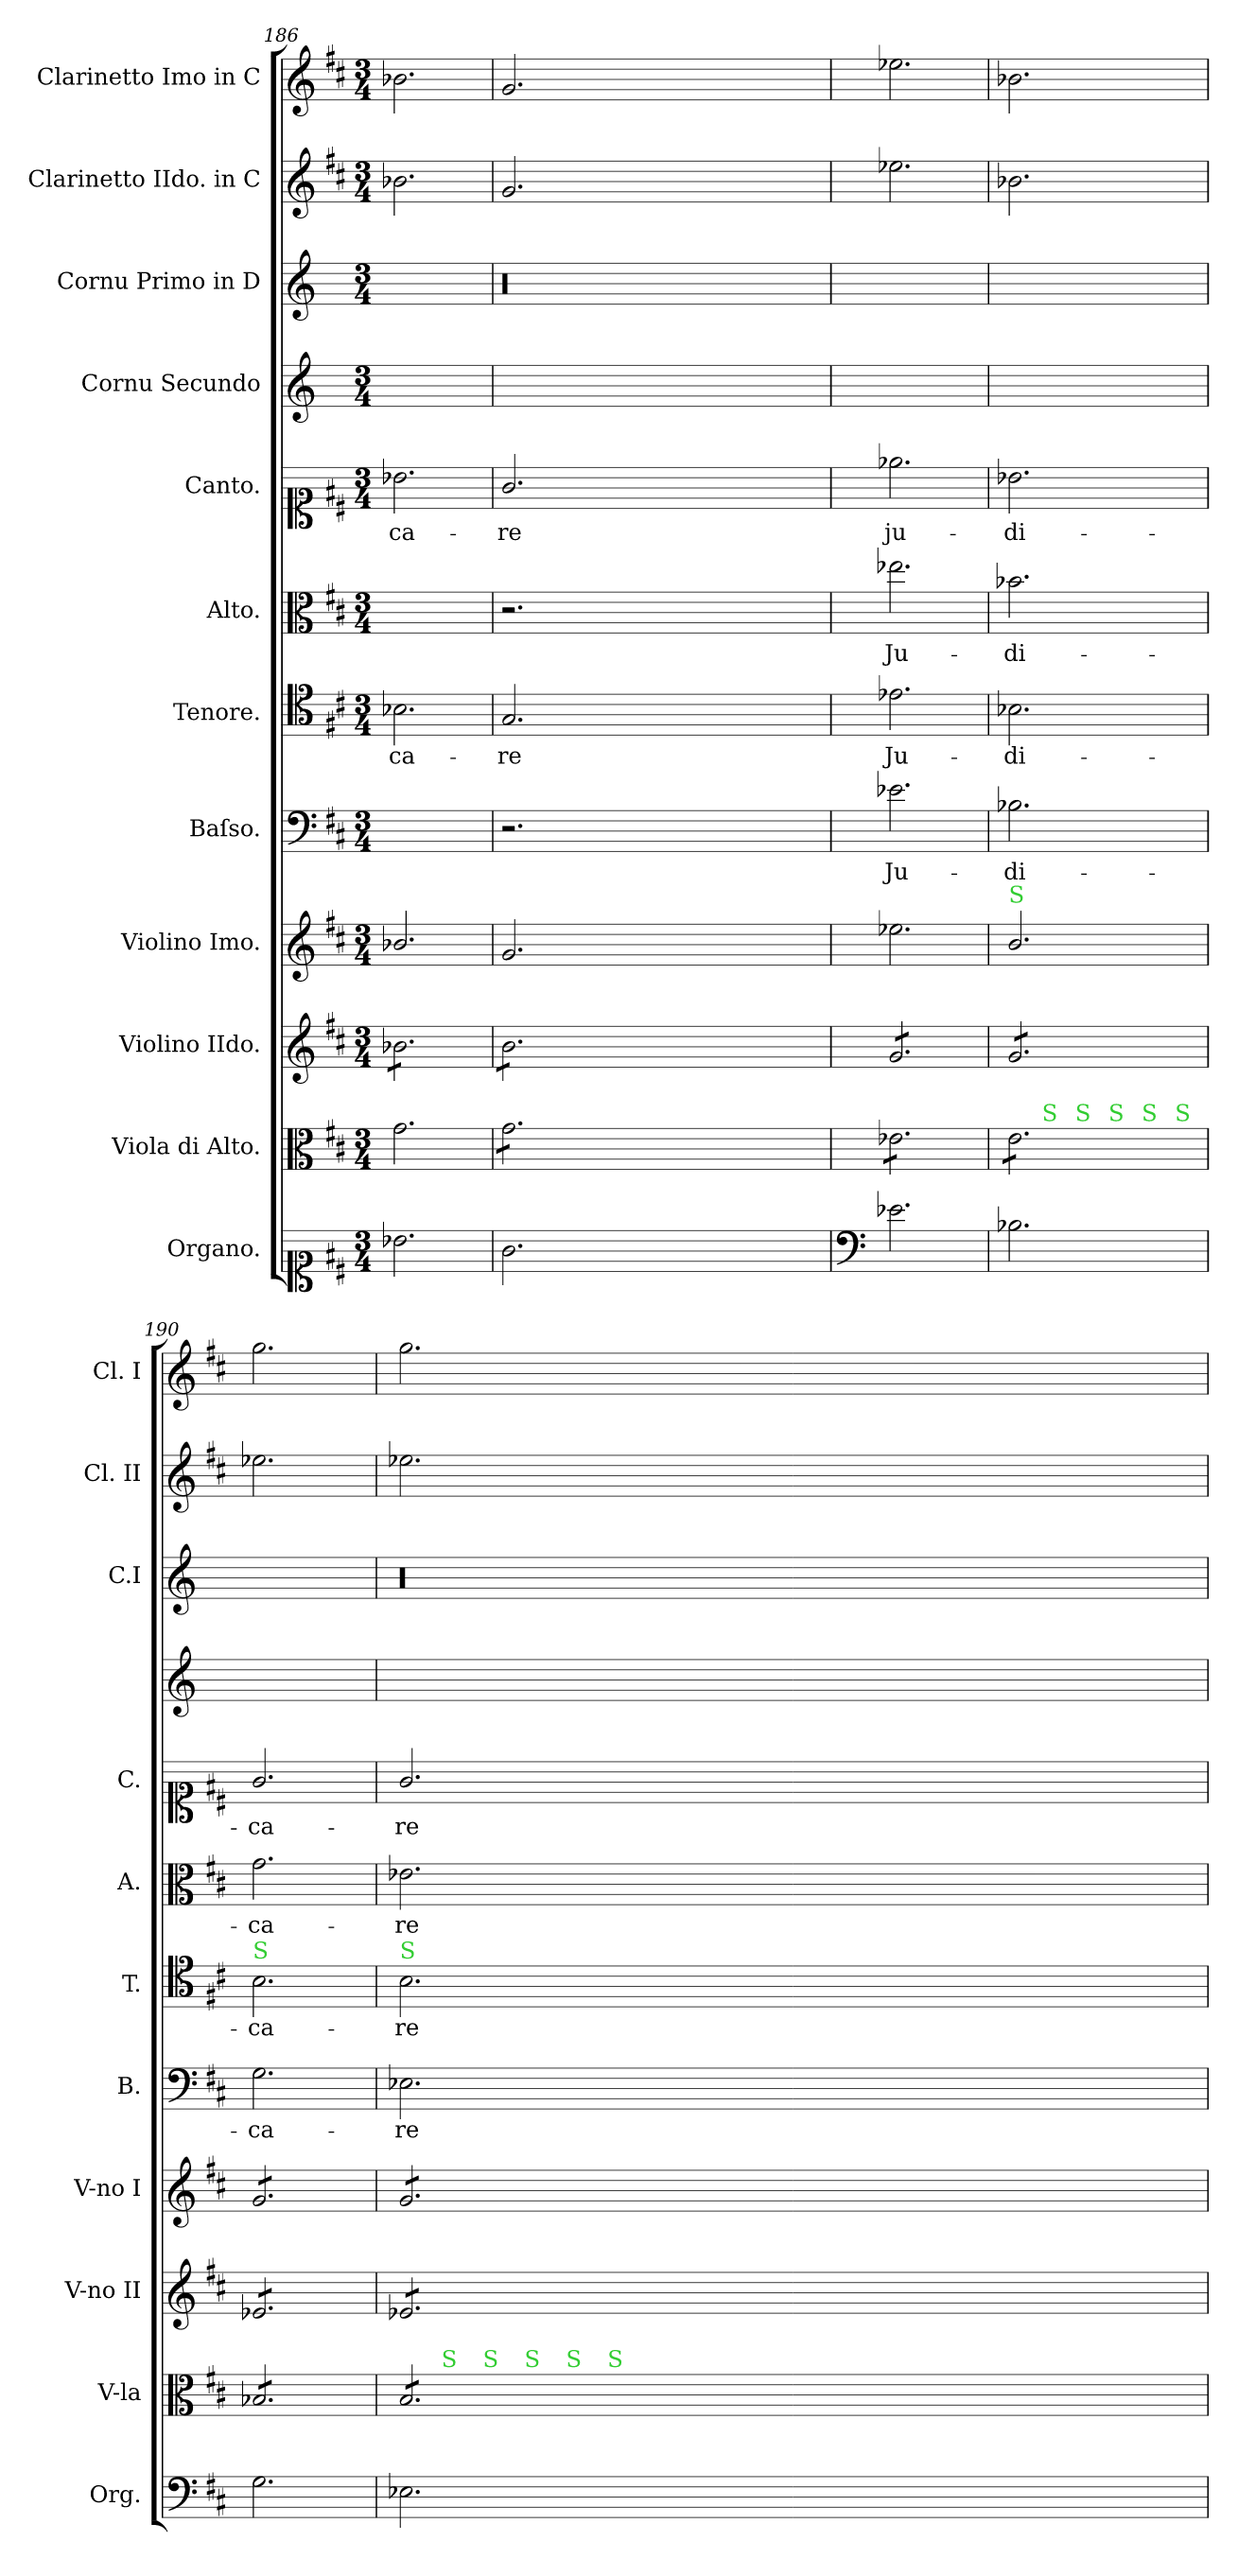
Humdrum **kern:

**kern	**kern	**kern	**kern	**kern	**text	**kern	**text	**kern	**text	**kern	**text	**kern	**kern	**kern	**kern
*part12	*part11	*part10	*part9	*part8	*part8	*part7	*part7	*part6	*part6	*part5	*part5	*part4	*part3	*part2	*part1
*staff12	*staff11	*staff10	*staff9	*staff8	*staff8	*staff7	*staff7	*staff6	*staff6	*staff5	*staff5	*staff4	*staff3	*staff2	*staff1
*I"Organo.	*I"Viola di Alto.	*I"Violino IIdo.	*I"Violino Imo.	*I"Baſso.	*	*I"Tenore.	*	*I"Alto.	*	*I"Canto.	*	*I"Cornu Secundo	*I"Cornu Primo in D	*I"Clarinetto IIdo. in C	*I"Clarinetto Imo in C
*I'Org.	*I'V-la	*I'V-no II	*I'V-no I	*I'B.	*	*I'T.	*	*I'A.	*	*I'C.	*	*	*I'C.I	*I'Cl. II	*I'Cl. I
*clefC1	*clefC3	*clefG2	*clefG2	*clefF4	*	*clefC4	*	*clefC3	*	*clefC1	*	*clefG2	*clefG2	*clefG2	*clefG2
*	*	*	*	*	*	*	*	*	*	*	*	*ITrd6c10	*ITrd6c10	*	*
*k[f#c#]	*k[f#c#]	*k[f#c#]	*k[f#c#]	*k[f#c#]	*	*k[f#c#]	*	*k[f#c#]	*	*k[f#c#]	*	*k[f#c#]	*k[f#c#]	*k[f#c#]	*k[f#c#]
*M3/4	*M3/4	*M3/4	*M3/4	*M3/4	*	*M3/4	*	*M3/4	*	*M3/4	*	*M3/4	*M3/4	*M3/4	*M3/4
=186	=186	=186	=186	=186	=186	=186	=186	=186	=186	=186	=186	=186	=186	=186	=186
*	*	*tremolo	*	*	*	*	*	*	*	*	*	*	*	*	*
2.b-X\	2.g\	8b-X\L	2.b-X/	2.ryy	.	2.B-X\	-ca-	2.ryy	.	2.b-X\	-ca-	2.ryy	2.ryy	2.b-X\	2.b-X\
.	.	8b-X\	.	.	.	.	.	.	.	.	.	.	.	.	.
.	.	8b-X\	.	.	.	.	.	.	.	.	.	.	.	.	.
.	.	8b-X\	.	.	.	.	.	.	.	.	.	.	.	.	.
.	.	8b-X\	.	.	.	.	.	.	.	.	.	.	.	.	.
.	.	8b-X\J	.	.	.	.	.	.	.	.	.	.	.	.	.
=187	=187	=187	=187	=187	=187	=187	=187	=187	=187	=187	=187	=187	=187	=187	=187
!	!	!	!	!	!	!	!	!	!	!	!	!	!LO:N:vis=00	!	!
*	*tremolo	*	*	*	*	*	*	*	*	*	*	*	*	*	*
2.g\	8g\L	8b\L	2.g/	2.r	.	2.G/	-re	2.r	.	2.g/	-re	2.ryy	0.r	2.g/	2.g/
.	8g\	8b\	.	.	.	.	.	.	.	.	.	.	.	.	.
.	8g\	8b\	.	.	.	.	.	.	.	.	.	.	.	.	.
.	8g\	8b\	.	.	.	.	.	.	.	.	.	.	.	.	.
.	8g\	8b\	.	.	.	.	.	.	.	.	.	.	.	.	.
.	8g\J	8b\J	.	.	.	.	.	.	.	.	.	.	.	.	.
0ryy	0ryy	0ryy	0ryy	0ryy	.	0ryy	.	0ryy	.	0ryy	.	0ryy	.	0ryy	0ryy
4ryy	4ryy	4ryy	4ryy	4ryy	.	4ryy	.	4ryy	.	4ryy	.	4ryy	.	4ryy	4ryy
=188	=188	=188	=188	=188	=188	=188	=188	=188	=188	=188	=188	=188	=188	=188	=188
*clefF4	*	*	*	*	*	*	*	*	*	*	*	*	*	*	*
2.e-X\	8e-X\L	8g/L	2.ee-X\	2.e-X\	Ju-	2.e-X\	Ju-	2.ee-X\	Ju-	2.ee-X\	ju-	2.ryy	2.ryy	2.ee-X\	2.ee-X\
.	8e-X\	8g/	.	.	.	.	.	.	.	.	.	.	.	.	.
.	8e-X\	8g/	.	.	.	.	.	.	.	.	.	.	.	.	.
.	8e-X\	8g/	.	.	.	.	.	.	.	.	.	.	.	.	.
.	8e-X\	8g/	.	.	.	.	.	.	.	.	.	.	.	.	.
.	8e-X\J	8g/J	.	.	.	.	.	.	.	.	.	.	.	.	.
=189	=189	=189	=189	=189	=189	=189	=189	=189	=189	=189	=189	=189	=189	=189	=189
!	!	!	!LO:TX:a:color=limegreen:t=S	!	!	!	!	!	!	!	!	!	!	!	!
!	!LO:TX:a:color=limegreen:t=S	!	!	!	!	!	!	!	!	!	!	!	!	!	!
*	*^	*	*	*	*	*	*	*	*	*	*	*	*	*	*
*	*	*^	*	*	*	*	*	*	*	*	*	*	*	*	*	*
*	*	*	*^	*	*	*	*	*	*	*	*	*	*	*	*	*	*
*	*	*	*	*^	*	*	*	*	*	*	*	*	*	*	*	*	*	*
2.B-X\	8e\L	8ryy	4ryy	4.ryy	2ryy	8g/L	2.b/	2.B-X\	-di-	2.B-X\	-di-	2.b-X\	-di-	2.b-X\	-di-	2.ryy	2.ryy	2.b-X\	2.b-X\
!	!	!LO:TX:a:color=limegreen:t=S	!	!	!	!	!	!	!	!	!	!	!	!	!	!	!	!	!
.	8e\	2ryy	.	.	.	8g/	.	.	.	.	.	.	.	.	.	.	.	.	.
!	!	!	!LO:TX:a:color=limegreen:t=S	!	!	!	!	!	!	!	!	!	!	!	!	!	!	!	!
.	8e\	.	2ryy	.	.	8g/	.	.	.	.	.	.	.	.	.	.	.	.	.
!	!	!	!	!LO:TX:a:color=limegreen:t=S	!	!	!	!	!	!	!	!	!	!	!	!	!	!	!
.	8e\	.	.	4.ryy	.	8g/	.	.	.	.	.	.	.	.	.	.	.	.	.
!	!	!	!	!	!LO:TX:a:color=limegreen:t=S	!	!	!	!	!	!	!	!	!	!	!	!	!	!
.	8e\	.	.	.	4ryy	8g/	.	.	.	.	.	.	.	.	.	.	.	.	.
!	!	!LO:TX:a:color=limegreen:t=S	!	!	!	!	!	!	!	!	!	!	!	!	!	!	!	!	!
.	8e\J	8ryy	.	.	.	8g/J	.	.	.	.	.	.	.	.	.	.	.	.	.
=190	=190	=190	=190	=190	=190	=190	=190	=190	=190	=190	=190	=190	=190	=190	=190	=190	=190	=190	=190
!	!	!	!	!	!	!	!	!	!	!LO:TX:a:color=limegreen:t=S	!	!	!	!	!	!	!	!	!
*	*v	*v	*v	*v	*v	*	*	*	*	*	*	*	*	*	*	*	*	*	*
*	*	*	*tremolo	*	*	*	*	*	*	*	*	*	*	*	*
2.G\	8B-X/L	8e-X/L	8g/L	2.G\	-ca-	2.B\	-ca-	2.g\	-ca-	2.g/	-ca-	2.ryy	2.ryy	2.ee-X\	2.gg\
.	8B-X/	8e-X/	8g/	.	.	.	.	.	.	.	.	.	.	.	.
.	8B-X/	8e-X/	8g/	.	.	.	.	.	.	.	.	.	.	.	.
.	8B-X/	8e-X/	8g/	.	.	.	.	.	.	.	.	.	.	.	.
.	8B-X/	8e-X/	8g/	.	.	.	.	.	.	.	.	.	.	.	.
.	8B-X/J	8e-X/J	8g/J	.	.	.	.	.	.	.	.	.	.	.	.
=191	=191	=191	=191	=191	=191	=191	=191	=191	=191	=191	=191	=191	=191	=191	=191
!	!	!	!	!	!	!LO:TX:a:color=limegreen:t=S	!	!	!	!	!	!	!	!	!
!	!LO:TX:a:color=limegreen:t=S	!	!	!	!	!	!	!	!	!	!	!	!	!	!
!	!	!	!	!	!	!	!	!	!	!	!	!	!LO:N:vis=00	!	!
*	*^	*	*	*	*	*	*	*	*	*	*	*	*	*	*
*	*	*^	*	*	*	*	*	*	*	*	*	*	*	*	*	*
*	*	*	*^	*	*	*	*	*	*	*	*	*	*	*	*	*	*
*	*	*	*	*^	*	*	*	*	*	*	*	*	*	*	*	*	*	*
*	*	*	*	*	*^	*	*	*	*	*	*	*	*	*	*	*	*	*	*
2.E-X\	8B/L	8ryy	4ryy	4.ryy	2ryy	2ryy	8e-X/L	8g/L	2.E-X\	-re	2.B\	-re	2.e-X\	-re	2.g/	-re	2.ryy	0.r	2.ee-X\	2.gg\
!	!	!LO:TX:a:color=limegreen:t=S	!	!	!	!	!	!	!	!	!	!	!	!	!	!	!	!	!	!
.	8B/	1ryy	.	.	.	.	8e-X/	8g/	.	.	.	.	.	.	.	.	.	.	.	.
!	!	!	!LO:TX:a:color=limegreen:t=S	!	!	!	!	!	!	!	!	!	!	!	!	!	!	!	!	!
.	8B/	.	1ryy	.	.	.	8e-X/	8g/	.	.	.	.	.	.	.	.	.	.	.	.
!	!	!	!	!LO:TX:a:color=limegreen:t=S	!	!	!	!	!	!	!	!	!	!	!	!	!	!	!	!
.	8B/	.	.	1ryy	.	.	8e-X/	8g/	.	.	.	.	.	.	.	.	.	.	.	.
!	!	!	!	!	!LO:TX:a:color=limegreen:t=S	!	!	!	!	!	!	!	!	!	!	!	!	!	!	!
.	8B/	.	.	.	1ryy	8ryy	8e-X/	8g/	.	.	.	.	.	.	.	.	.	.	.	.
!	!	!	!	!	!	!LO:TX:a:color=limegreen:t=S	!	!	!	!	!	!	!	!	!	!	!	!	!	!
.	8B/J	.	.	.	.	1ryy	8e-X/J	8g/J	.	.	.	.	.	.	.	.	.	.	.	.
*	*	*	*	*	*	*	*	*Xtremolo	*	*	*	*	*	*	*	*	*	*	*	*
*	*	*	*	*	*	*	*Xtremolo	*	*	*	*	*	*	*	*	*	*	*	*	*
*	*Xtremolo	*	*	*	*	*	*	*	*	*	*	*	*	*	*	*	*	*	*	*
0ryy	0ryy	.	.	.	.	.	0ryy	0ryy	0ryy	.	0ryy	.	0ryy	.	0ryy	.	0ryy	.	0ryy	0ryy
.	.	1...ryy	.	.	.	.	.	.	.	.	.	.	.	.	.	.	.	.	.	.
.	.	.	1..ryy	.	.	.	.	.	.	.	.	.	.	.	.	.	.	.	.	.
.	.	.	.	1ryy	.	.	.	.	.	.	.	.	.	.	.	.	.	.	.	.
.	.	.	.	.	1.ryy	.	.	.	.	.	.	.	.	.	.	.	.	.	.	.
.	.	.	.	.	.	1ryy	.	.	.	.	.	.	.	.	.	.	.	.	.	.
.	.	.	.	2ryy	.	.	.	.	.	.	.	.	.	.	.	.	.	.	.	.
.	.	.	.	.	.	4.ryy	.	.	.	.	.	.	.	.	.	.	.	.	.	.
4ryy	4ryy	.	.	.	.	.	4ryy	4ryy	4ryy	.	4ryy	.	4ryy	.	4ryy	.	4ryy	.	4ryy	4ryy
.	.	.	.	8ryy	.	.	.	.	.	.	.	.	.	.	.	.	.	.	.	.
*	*v	*v	*v	*v	*v	*v	*	*	*	*	*	*	*	*	*	*	*	*	*	*
=	=	=	=	=	=	=	=	=	=	=	=	=	=	=	=
*-	*-	*-	*-	*-	*-	*-	*-	*-	*-	*-	*-	*-	*-	*-	*-
